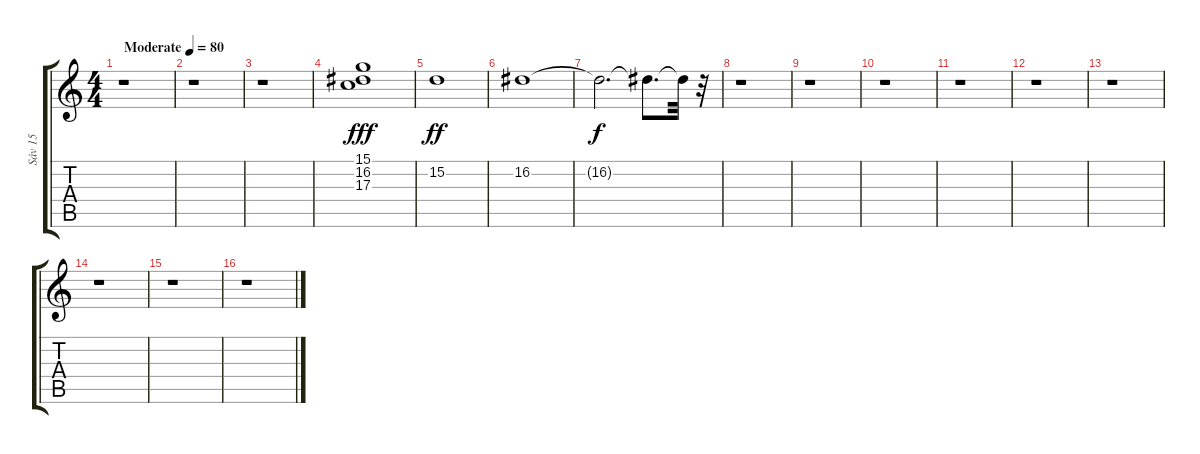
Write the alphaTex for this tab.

\track ("Sáv 15" "Sáv 15") {instrument rockorgan}
\staff {score tabs}
\tuning (E4 B3 G3 D3 A2 E2) {hide}
\ts (4 4)
\tempo (80 "Moderate")
\clef g2
\ks c
r.1{dy fff instrument rockorgan} |
r.1 |
r.1 |
(15.1 16.2 17.3).1 |
15.2.1{dy ff} |
16.2.1 |
16.2{t}.2{d dy f} 16.2{t}.8{d} 16.2{t}.32 r.32 |
r.1 |
r.1 |
r.1 |
r.1 |
r.1 |
r.1 |
r.1 |
r.1 |
r.1
